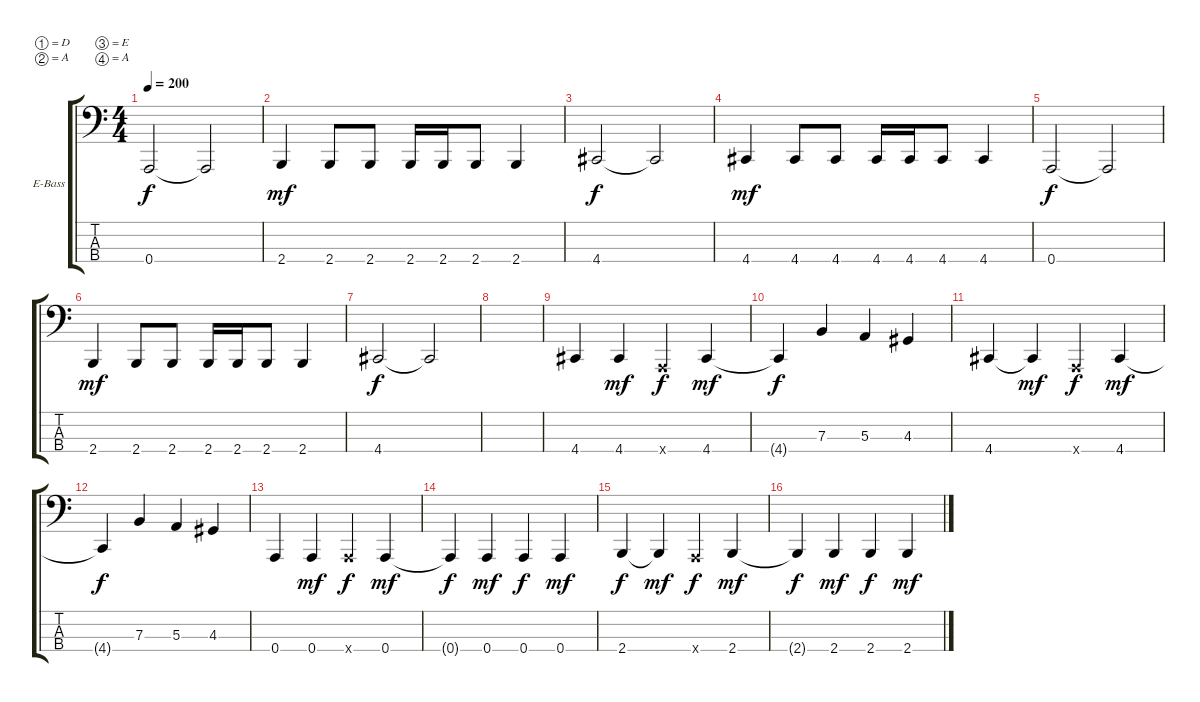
\bracketExtendMode groupsimilarinstruments
\firstSystemTrackNameOrientation horizontal
\otherSystemsTrackNameOrientation horizontal
\track ("Alcoolique" "E-Bass") {instrument electricbassfinger}
\staff {score tabs}
\tuning (D2 A1 E1 A0)
\ts (4 4)
\tempo 200
\clef f4
\ks c
0.4.2{dy f} 0.4{t}.2 |
2.4.4{dy mf} 2.4.8 2.4.8 2.4.16 2.4.16 2.4.8 2.4.4 |
4.4.2{dy f} 4.4{t}.2 |
4.4.4{dy mf} 4.4.8 4.4.8 4.4.16 4.4.16 4.4.8 4.4.4 |
0.4.2{dy f} 0.4{t}.2 |
2.4.4{dy mf} 2.4.8 2.4.8 2.4.16 2.4.16 2.4.8 2.4.4 |
4.4.2{dy f} 4.4{t}.2 |
|
4.4.4 4.4.4{dy mf} 0.4{x}.4{dy f} 4.4.4{dy mf} |
4.4{t}.4{dy f} 7.3.4 5.3.4 4.3.4 |
4.4.4 4.4{t}.4{dy mf} 0.4{x}.4{dy f} 4.4.4{dy mf} |
4.4{t}.4{dy f} 7.3.4 5.3.4 4.3.4 |
0.4.4 0.4.4{dy mf} 0.4{x}.4{dy f} 0.4.4{dy mf} |
0.4{t}.4{dy f} 0.4.4{dy mf} 0.4.4{dy f} 0.4.4{dy mf} |
2.4.4{dy f} 2.4{t}.4{dy mf} 0.4{x}.4{dy f} 2.4.4{dy mf} |
2.4{t}.4{dy f} 2.4.4{dy mf} 2.4.4{dy f} 2.4.4{dy mf}
